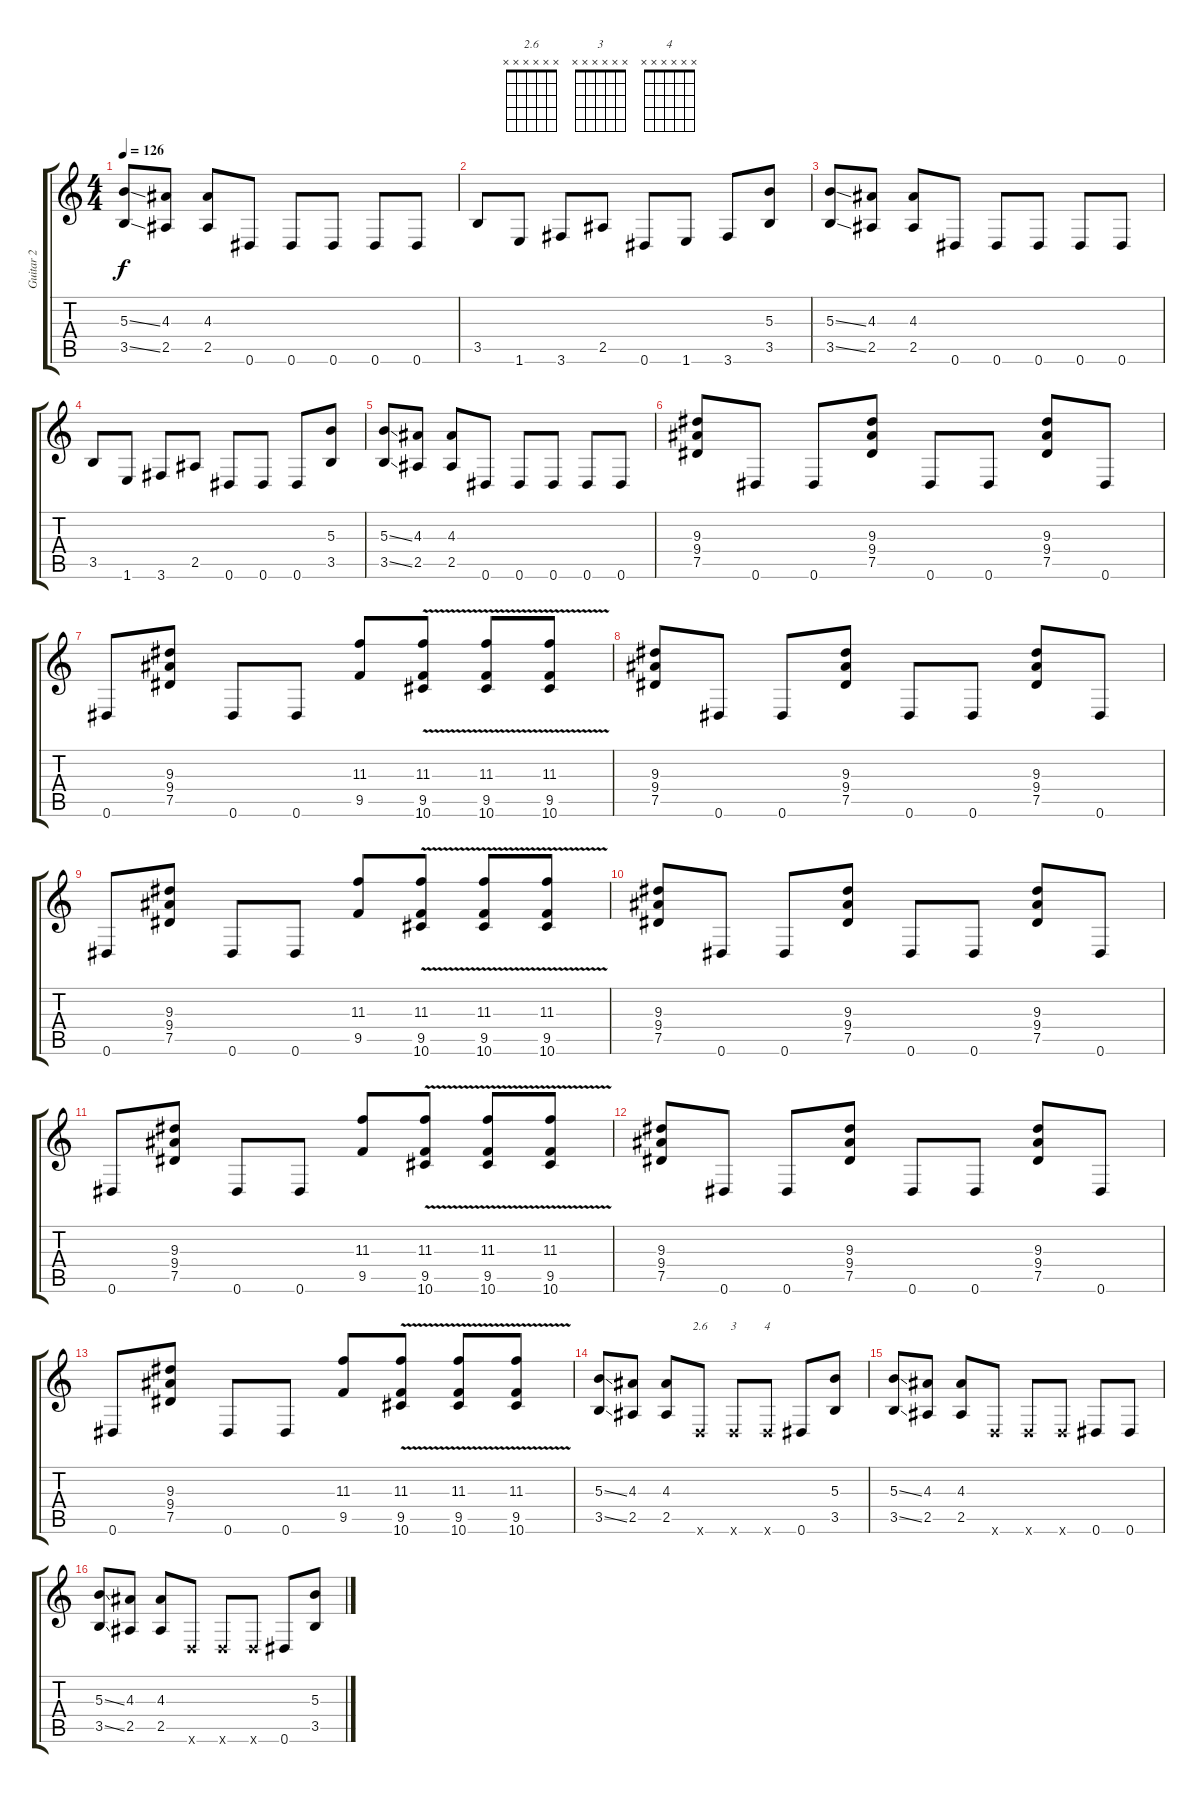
\track ("Guitar 2" "Guitar 2") {instrument overdrivenguitar}
\staff {score tabs}
\tuning (Eb4 Bb3 Gb3 Db3 Ab2 Eb2) {hide}
\chord ("2.6" x x x x x x)
\chord ("3" x x x x x x)
\chord ("4" x x x x x x)
\ts (4 4)
\tempo 126
\clef g2
\ks c
(5.3{ss} 3.5{ss}).8{dy f} (4.3 2.5).8 (4.3 2.5).8 0.6.8 0.6.8 0.6.8 0.6.8 0.6.8 |
3.5.8 1.6.8 3.6.8 2.5.8 0.6.8 1.6.8 3.6.8 (5.3 3.5).8 |
(5.3{ss} 3.5{ss}).8 (4.3 2.5).8 (4.3 2.5).8 0.6.8 0.6.8 0.6.8 0.6.8 0.6.8 |
3.5.8 1.6.8 3.6.8 2.5.8 0.6.8 0.6.8 0.6.8 (5.3 3.5).8 |
(5.3{ss} 3.5{ss}).8 (4.3 2.5).8 (4.3 2.5).8 0.6.8 0.6.8 0.6.8 0.6.8 0.6.8 |
(9.3 9.4 7.5).8 0.6.8 0.6.8 (9.3 9.4 7.5).8 0.6.8 0.6.8 (9.3 9.4 7.5).8 0.6.8 |
0.6.8 (9.3 9.4 7.5).8 0.6.8 0.6.8 (11.3 9.5).8 (11.3{v} 9.5{v} 10.6{v}).8 (11.3{v} 9.5{v} 10.6{v}).8 (11.3{v} 9.5{v} 10.6{v}).8 |
(9.3 9.4 7.5).8 0.6.8 0.6.8 (9.3 9.4 7.5).8 0.6.8 0.6.8 (9.3 9.4 7.5).8 0.6.8 |
0.6.8 (9.3 9.4 7.5).8 0.6.8 0.6.8 (11.3 9.5).8 (11.3{v} 9.5{v} 10.6{v}).8 (11.3{v} 9.5{v} 10.6{v}).8 (11.3{v} 9.5{v} 10.6{v}).8 |
(9.3 9.4 7.5).8 0.6.8 0.6.8 (9.3 9.4 7.5).8 0.6.8 0.6.8 (9.3 9.4 7.5).8 0.6.8 |
0.6.8 (9.3 9.4 7.5).8 0.6.8 0.6.8 (11.3 9.5).8 (11.3{v} 9.5{v} 10.6{v}).8 (11.3{v} 9.5{v} 10.6{v}).8 (11.3{v} 9.5{v} 10.6{v}).8 |
(9.3 9.4 7.5).8 0.6.8 0.6.8 (9.3 9.4 7.5).8 0.6.8 0.6.8 (9.3 9.4 7.5).8 0.6.8 |
0.6.8 (9.3 9.4 7.5).8 0.6.8 0.6.8 (11.3 9.5).8 (11.3{v} 9.5{v} 10.6{v}).8 (11.3{v} 9.5{v} 10.6{v}).8 (11.3{v} 9.5{v} 10.6{v}).8 |
(5.3{ss} 3.5{ss}).8 (4.3 2.5).8 (4.3 2.5).8 -1.6{x}.8{ch "2.6"} -1.6{x}.8{ch "3"} -1.6{x}.8{ch "4"} 0.6.8 (5.3 3.5).8 |
(5.3{ss} 3.5{ss}).8 (4.3 2.5).8 (4.3 2.5).8 -1.6{x}.8 -1.6{x}.8 -1.6{x}.8 0.6.8 0.6.8 |
(5.3{ss} 3.5{ss}).8 (4.3 2.5).8 (4.3 2.5).8 -1.6{x}.8 -1.6{x}.8 -1.6{x}.8 0.6.8 (5.3 3.5).8
